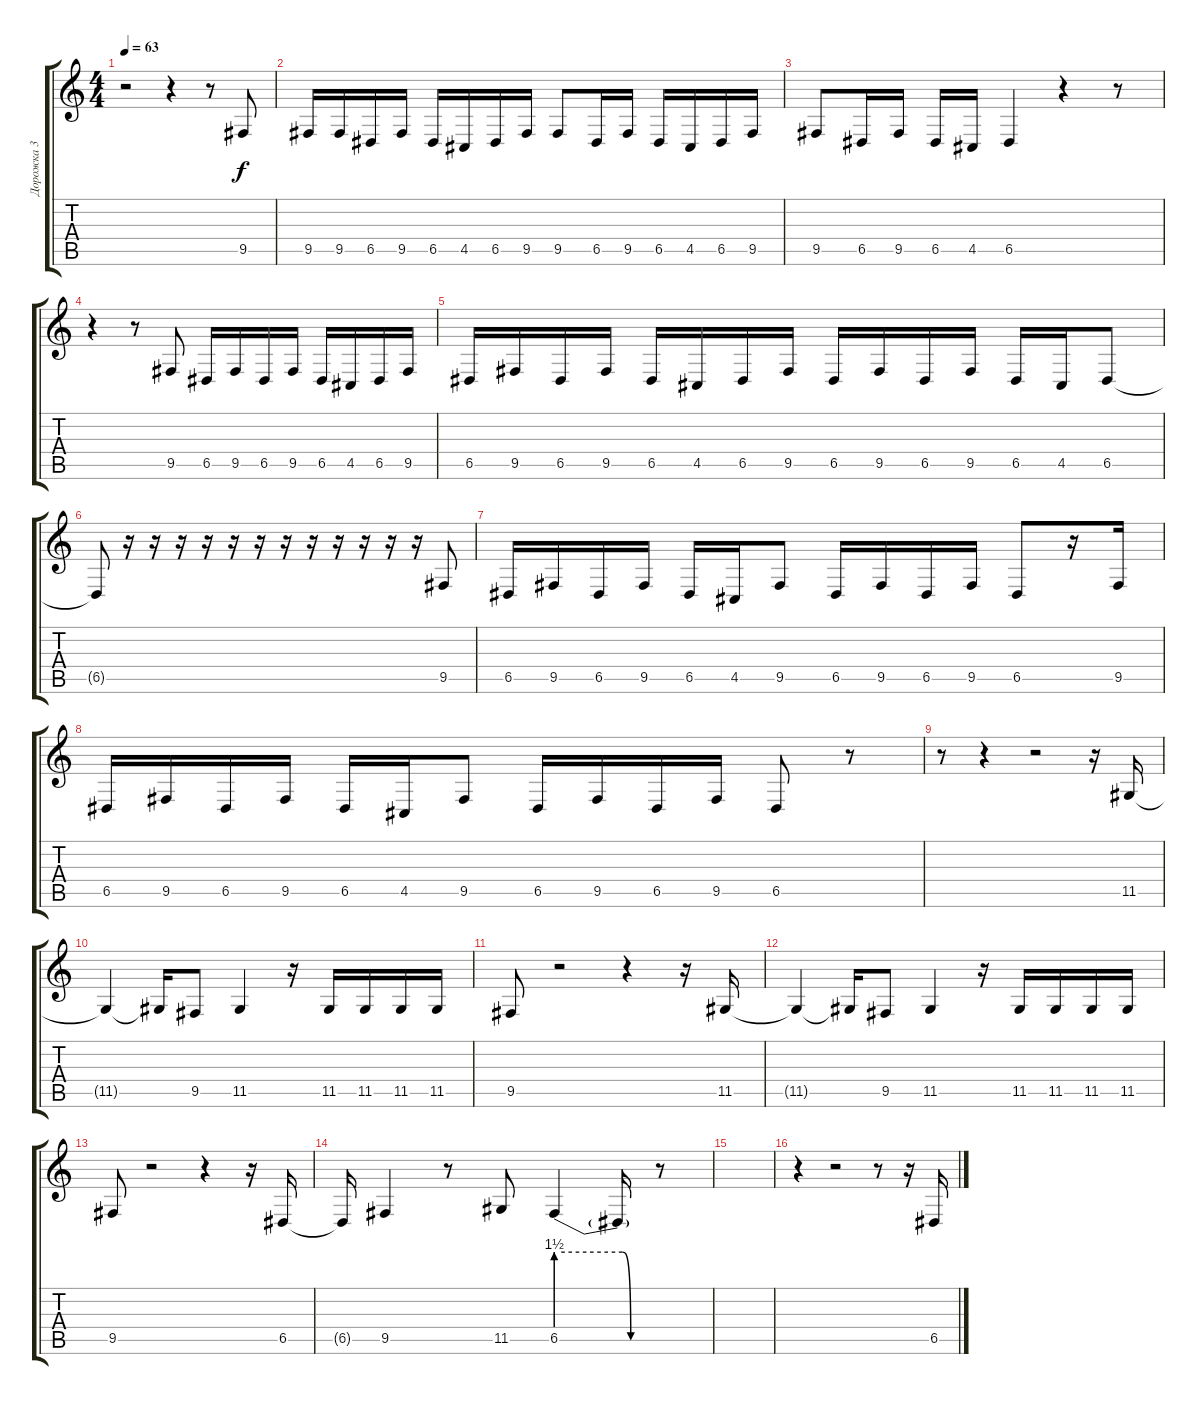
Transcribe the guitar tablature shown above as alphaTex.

\track ("Дорожка 3" "Дорожка 3") {instrument violin}
\staff {score tabs}
\tuning (E4 B3 G3 D3 A2 E2) {hide}
\ts (4 4)
\tempo 63
\clef g2
\ks c
r.2{dy f} r.4 r.8 9.5.8 |
9.5.16 9.5.16 6.5.16 9.5.16 6.5.16 4.5.16 6.5.16 9.5.16 9.5.8 6.5.16 9.5.16 6.5.16 4.5.16 6.5.16 9.5.16 |
9.5.8 6.5.16 9.5.16 6.5.16 4.5.16 6.5.4 r.4 r.8 |
r.4 r.8 9.5.8 6.5.16 9.5.16 6.5.16 9.5.16 6.5.16 4.5.16 6.5.16 9.5.16 |
6.5.16 9.5.16 6.5.16 9.5.16 6.5.16 4.5.16 6.5.16 9.5.16 6.5.16 9.5.16 6.5.16 9.5.16 6.5.16 4.5.16 6.5.8 |
6.5{t}.8 r.16 r.16 r.16 r.16 r.16 r.16 r.16 r.16 r.16 r.16 r.16 r.16 9.5.8 |
6.5.16 9.5.16 6.5.16 9.5.16 6.5.16 4.5.16 9.5.8 6.5.16 9.5.16 6.5.16 9.5.16 6.5.8 r.16 9.5.16 |
6.5.16 9.5.16 6.5.16 9.5.16 6.5.16 4.5.16 9.5.8 6.5.16 9.5.16 6.5.16 9.5.16 6.5.8 r.8 |
r.8 r.4 r.2 r.16 11.5.16 |
11.5{t}.4 11.5{t}.16 9.5.8 11.5.4 r.16 11.5.16 11.5.16 11.5.16 11.5.16 |
9.5.8 r.2 r.4 r.16 11.5.16 |
11.5{t}.4 11.5{t}.16 9.5.8 11.5.4 r.16 11.5.16 11.5.16 11.5.16 11.5.16 |
9.5.8 r.2 r.4 r.16 6.5.16 |
6.5{t}.16 9.5.4 r.8 11.5.8 6.5{be (custom 0 6 40 6 45 0 60 0)}.4 6.5{t}.16 r.8 |
|
r.4 r.2 r.8 r.16 6.5.16
